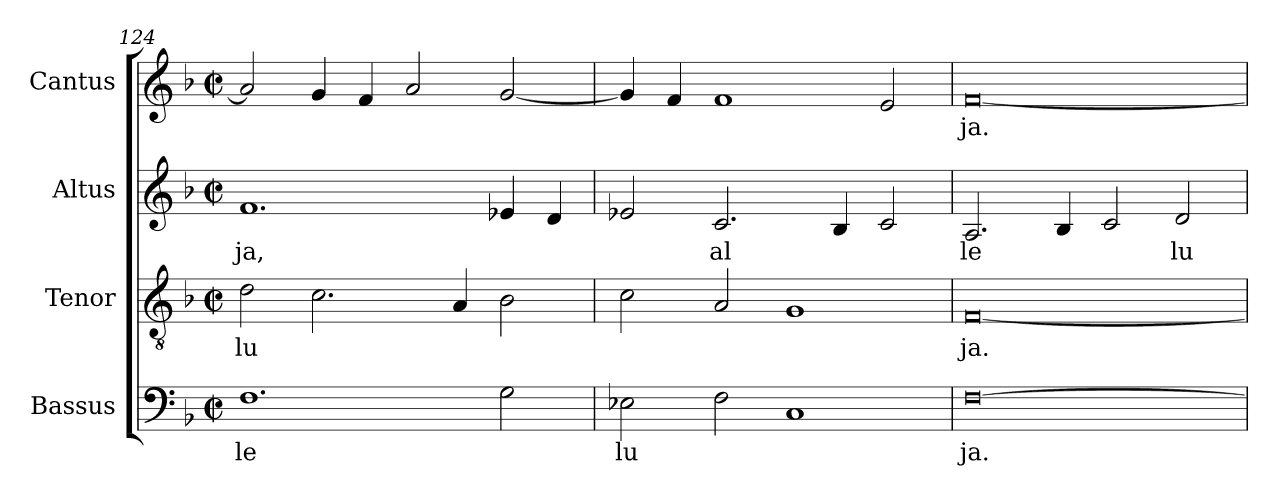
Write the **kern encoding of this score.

**kern	**text	**kern	**text	**kern	**text	**kern	**text
*part4	*part4	*part3	*part3	*part2	*part2	*part1	*part1
*staff4	*staff4	*staff3	*staff3	*staff2	*staff2	*staff1	*staff1
*I"Bassus	*	*I"Tenor	*	*I"Altus	*	*I"Cantus	*
*clefF4	*	*clefGv2	*	*clefG2	*	*clefG2	*
*k[b-]	*	*k[b-]	*	*k[b-]	*	*k[b-]	*
*F:	*	*F:	*	*F:	*	*F:	*
*M2/2	*	*M2/2	*	*M2/2	*	*M2/2	*
*met(c|)	*	*met(c|)	*	*met(c|)	*	*met(c|)	*
=124	=124	=124	=124	=124	=124	=124	=124
!	!LO:LY:b:cj	!	!LO:LY:b:cj	!	!LO:LY:b:cj	!	!LO:LY:b:cj
1.F	le	2d\	-lu-	1.f	ja,	2a/]	--
!	!	!	!LO:LY:b:cj	!	!	!	!LO:LY:b:cj
.	.	2.c\	--	.	.	4g/	--
!	!	!	!	!	!	!	!LO:LY:b:cj
.	.	.	.	.	.	4f/	--
!	!	!	!	!	!	!	!LO:LY:b:cj
.	.	.	.	.	.	2a/	--
!	!	!	!LO:LY:b:cj	!	!	!	!
.	.	4A/	--	.	.	.	.
!	!LO:LY:b:cj	!	!LO:LY:b:cj	!	!LO:LY:b:cj	!	!LO:LY:b:cj
2G\	.	2B-\	--	4e-/	.	[<2g/	--
!	!	!	!	!	!LO:LY:b:cj	!	!
.	.	.	.	4d/	.	.	.
=125	=125	=125	=125	=125	=125	=125	=125
!	!LO:LY:b:cj	!	!LO:LY:b:cj	!	!LO:LY:b:cj	!	!LO:LY:b:cj
2E-X\	lu	2c\	--	2e-/	.	4g/]	--
!	!	!	!	!	!	!	!LO:LY:b:cj
.	.	.	.	.	.	4f/	--
!	!LO:LY:b:cj	!	!LO:LY:b:cj	!	!LO:LY:b:cj	!	!LO:LY:b:cj
2F\	.	2A/	--	2.c/	al	1f	--
!	!LO:LY:b:cj	!	!LO:LY:b:cj	!	!	!	!
1C	.	1G	--	.	.	.	.
!	!	!	!	!	!LO:LY:b:cj	!	!
.	.	.	.	4B-/	.	.	.
!	!	!	!	!	!LO:LY:b:cj	!	!LO:LY:b:cj
.	.	.	.	2c/	.	2e/	--
=126	=126	=126	=126	=126	=126	=126	=126
!	!LO:LY:b:cj	!	!LO:LY:b:cj	!	!LO:LY:b:cj	!	!LO:LY:b:cj
[>0F	ja.	[<0F	-ja.	2.A/	le	[<0f	-ja.
!	!	!	!	!	!LO:LY:b:cj	!	!
.	.	.	.	4B-/	.	.	.
!	!	!	!	!	!LO:LY:b:cj	!	!
.	.	.	.	2c/	.	.	.
!	!	!	!	!	!LO:LY:b:cj	!	!
.	.	.	.	2d/	lu	.	.
=	=	=	=	=	=	=	=
*-	*-	*-	*-	*-	*-	*-	*-
